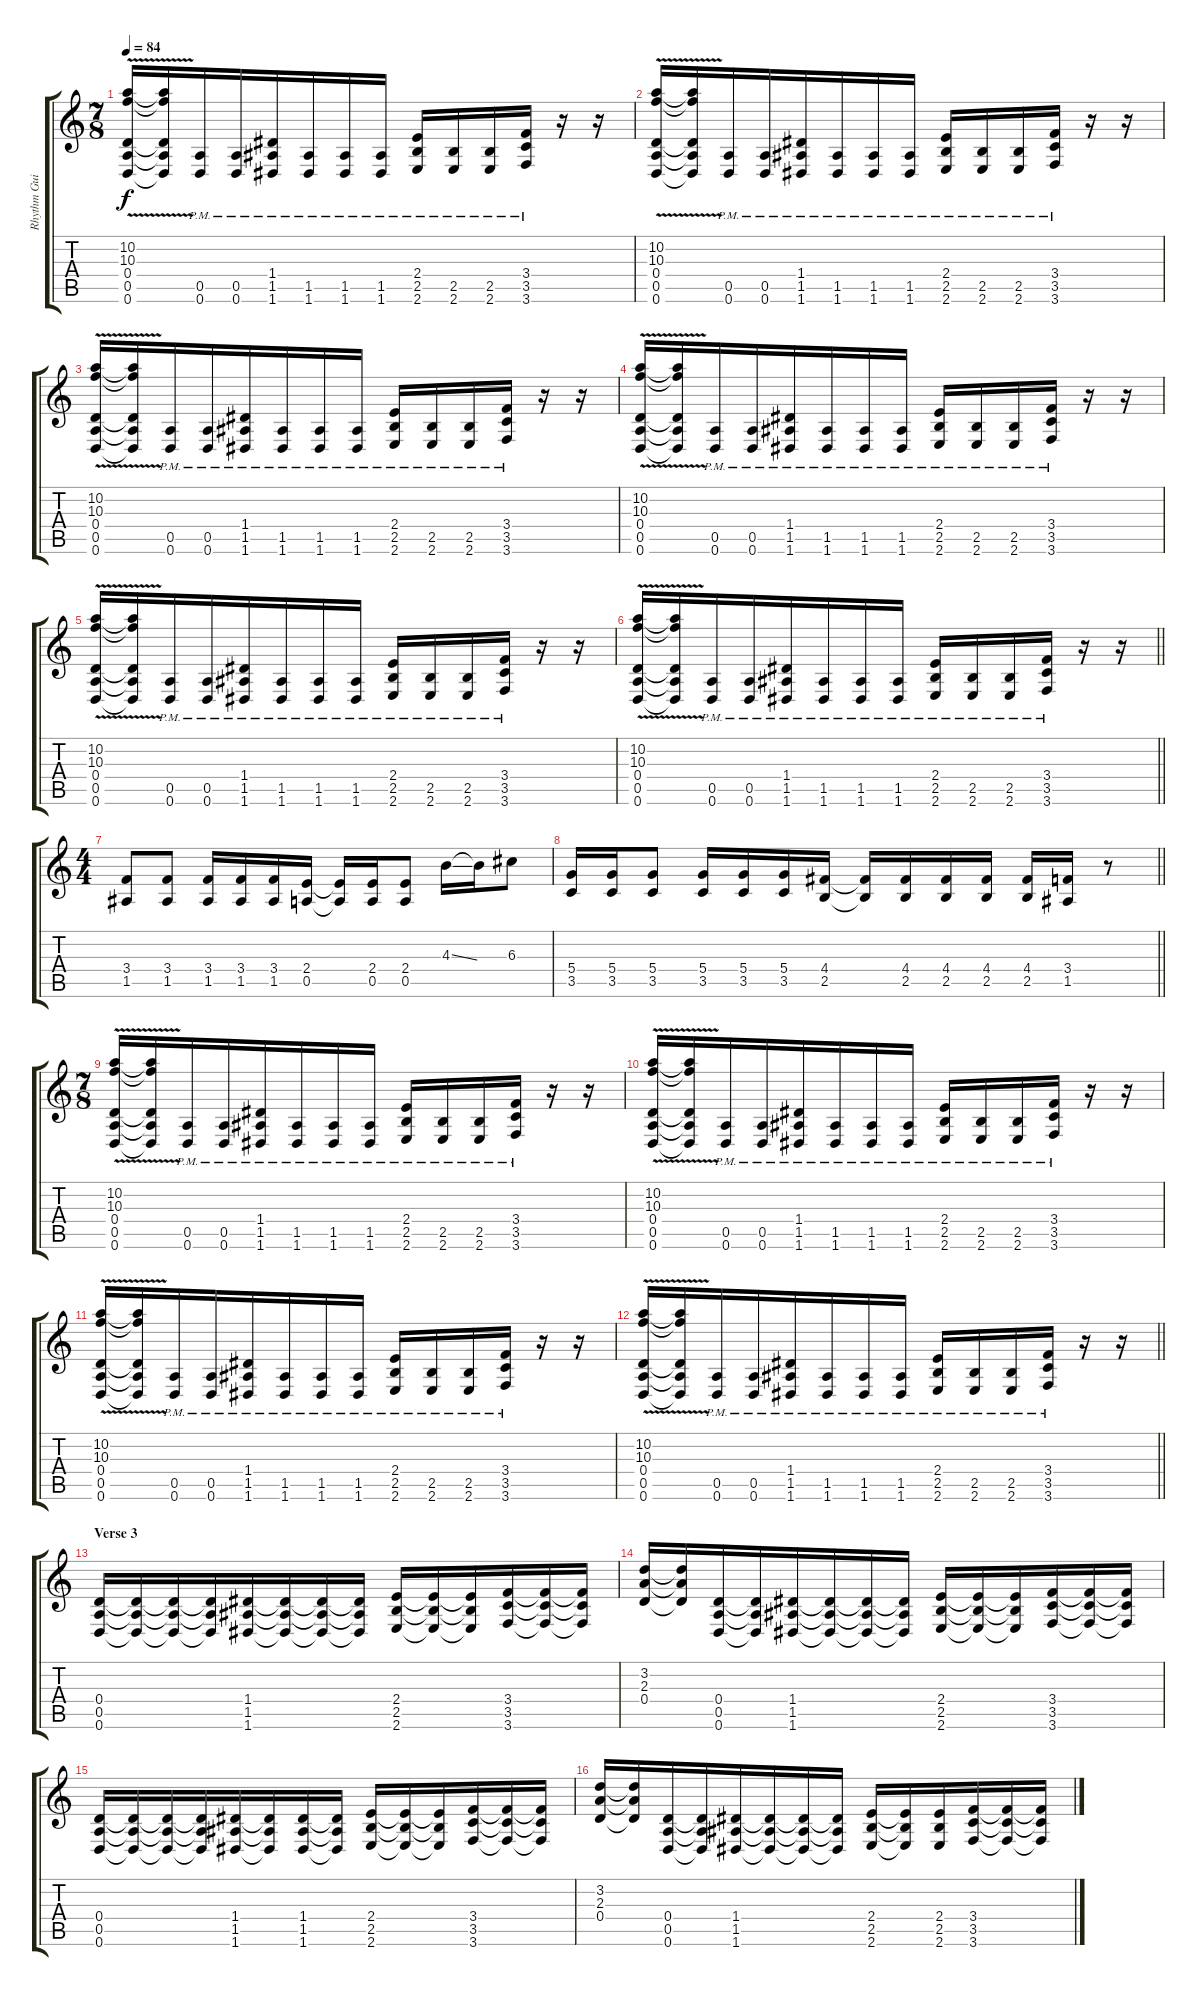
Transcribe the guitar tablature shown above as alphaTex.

\track ("Rhythm Guitar 2" "Rhythm Gui") {instrument distortionguitar}
\staff {score tabs}
\tuning (E4 B3 G3 D3 A2 D2) {hide}
\ts (7 8)
\tempo 84
\clef g2
\ks c
(10.2{v} 10.3{v} 0.4 0.5 0.6).16{dy f} (10.2{t} 10.3{t} 0.4{t} 0.5{t} 0.6{t}).16 (0.5{pm} 0.6{pm}).16 (0.5{pm} 0.6{pm}).16 (1.4{pm} 1.5{pm} 1.6{pm}).16 (1.5{pm} 1.6{pm}).16 (1.5{pm} 1.6{pm}).16 (1.5{pm} 1.6{pm}).16 (2.4{pm} 2.5{pm} 2.6{pm}).16 (2.5{pm} 2.6{pm}).16 (2.5{pm} 2.6{pm}).16 (3.4{pm} 3.5{pm} 3.6{pm}).16 r.16 r.16 |
(10.2{v} 10.3{v} 0.4 0.5 0.6).16 (10.2{t} 10.3{t} 0.4{t} 0.5{t} 0.6{t}).16 (0.5{pm} 0.6{pm}).16 (0.5{pm} 0.6{pm}).16 (1.4{pm} 1.5{pm} 1.6{pm}).16 (1.5{pm} 1.6{pm}).16 (1.5{pm} 1.6{pm}).16 (1.5{pm} 1.6{pm}).16 (2.4{pm} 2.5{pm} 2.6{pm}).16 (2.5{pm} 2.6{pm}).16 (2.5{pm} 2.6{pm}).16 (3.4{pm} 3.5{pm} 3.6{pm}).16 r.16 r.16 |
(10.2{v} 10.3{v} 0.4 0.5 0.6).16 (10.2{t} 10.3{t} 0.4{t} 0.5{t} 0.6{t}).16 (0.5{pm} 0.6{pm}).16 (0.5{pm} 0.6{pm}).16 (1.4{pm} 1.5{pm} 1.6{pm}).16 (1.5{pm} 1.6{pm}).16 (1.5{pm} 1.6{pm}).16 (1.5{pm} 1.6{pm}).16 (2.4{pm} 2.5{pm} 2.6{pm}).16 (2.5{pm} 2.6{pm}).16 (2.5{pm} 2.6{pm}).16 (3.4{pm} 3.5{pm} 3.6{pm}).16 r.16 r.16 |
(10.2{v} 10.3{v} 0.4 0.5 0.6).16 (10.2{t} 10.3{t} 0.4{t} 0.5{t} 0.6{t}).16 (0.5{pm} 0.6{pm}).16 (0.5{pm} 0.6{pm}).16 (1.4{pm} 1.5{pm} 1.6{pm}).16 (1.5{pm} 1.6{pm}).16 (1.5{pm} 1.6{pm}).16 (1.5{pm} 1.6{pm}).16 (2.4{pm} 2.5{pm} 2.6{pm}).16 (2.5{pm} 2.6{pm}).16 (2.5{pm} 2.6{pm}).16 (3.4{pm} 3.5{pm} 3.6{pm}).16 r.16 r.16 |
(10.2{v} 10.3{v} 0.4 0.5 0.6).16 (10.2{t} 10.3{t} 0.4{t} 0.5{t} 0.6{t}).16 (0.5{pm} 0.6{pm}).16 (0.5{pm} 0.6{pm}).16 (1.4{pm} 1.5{pm} 1.6{pm}).16 (1.5{pm} 1.6{pm}).16 (1.5{pm} 1.6{pm}).16 (1.5{pm} 1.6{pm}).16 (2.4{pm} 2.5{pm} 2.6{pm}).16 (2.5{pm} 2.6{pm}).16 (2.5{pm} 2.6{pm}).16 (3.4{pm} 3.5{pm} 3.6{pm}).16 r.16 r.16 |
\barLineRight lightlight
(10.2{v} 10.3{v} 0.4 0.5 0.6).16 (10.2{t} 10.3{t} 0.4{t} 0.5{t} 0.6{t}).16 (0.5{pm} 0.6{pm}).16 (0.5{pm} 0.6{pm}).16 (1.4{pm} 1.5{pm} 1.6{pm}).16 (1.5{pm} 1.6{pm}).16 (1.5{pm} 1.6{pm}).16 (1.5{pm} 1.6{pm}).16 (2.4{pm} 2.5{pm} 2.6{pm}).16 (2.5{pm} 2.6{pm}).16 (2.5{pm} 2.6{pm}).16 (3.4{pm} 3.5{pm} 3.6{pm}).16 r.16 r.16 |
\ts (4 4)
(3.4 1.5).8 (3.4 1.5).8 (3.4 1.5).16 (3.4 1.5).16 (3.4 1.5).16 (2.4 0.5).16 (2.4{t} 0.5{t}).16 (2.4 0.5).16 (2.4 0.5).8 4.3{ss}.16 4.3{t}.16 6.3.8 |
\barLineRight lightlight
(5.4 3.5).16 (5.4 3.5).16 (5.4 3.5).8 (5.4 3.5).16 (5.4 3.5).16 (5.4 3.5).16 (4.4 2.5).16 (4.4{t} 2.5{t}).16 (4.4 2.5).16 (4.4 2.5).16 (4.4 2.5).16 (4.4 2.5).16 (3.4 1.5).16 r.8 |
\ts (7 8)
(10.2{v} 10.3{v} 0.4 0.5 0.6).16 (10.2{t} 10.3{t} 0.4{t} 0.5{t} 0.6{t}).16 (0.5{pm} 0.6{pm}).16 (0.5{pm} 0.6{pm}).16 (1.4{pm} 1.5{pm} 1.6{pm}).16 (1.5{pm} 1.6{pm}).16 (1.5{pm} 1.6{pm}).16 (1.5{pm} 1.6{pm}).16 (2.4{pm} 2.5{pm} 2.6{pm}).16 (2.5{pm} 2.6{pm}).16 (2.5{pm} 2.6{pm}).16 (3.4{pm} 3.5{pm} 3.6{pm}).16 r.16 r.16 |
(10.2{v} 10.3{v} 0.4 0.5 0.6).16 (10.2{t} 10.3{t} 0.4{t} 0.5{t} 0.6{t}).16 (0.5{pm} 0.6{pm}).16 (0.5{pm} 0.6{pm}).16 (1.4{pm} 1.5{pm} 1.6{pm}).16 (1.5{pm} 1.6{pm}).16 (1.5{pm} 1.6{pm}).16 (1.5{pm} 1.6{pm}).16 (2.4{pm} 2.5{pm} 2.6{pm}).16 (2.5{pm} 2.6{pm}).16 (2.5{pm} 2.6{pm}).16 (3.4{pm} 3.5{pm} 3.6{pm}).16 r.16 r.16 |
(10.2{v} 10.3{v} 0.4 0.5 0.6).16 (10.2{t} 10.3{t} 0.4{t} 0.5{t} 0.6{t}).16 (0.5{pm} 0.6{pm}).16 (0.5{pm} 0.6{pm}).16 (1.4{pm} 1.5{pm} 1.6{pm}).16 (1.5{pm} 1.6{pm}).16 (1.5{pm} 1.6{pm}).16 (1.5{pm} 1.6{pm}).16 (2.4{pm} 2.5{pm} 2.6{pm}).16 (2.5{pm} 2.6{pm}).16 (2.5{pm} 2.6{pm}).16 (3.4{pm} 3.5{pm} 3.6{pm}).16 r.16 r.16 |
\barLineRight lightlight
(10.2{v} 10.3{v} 0.4 0.5 0.6).16 (10.2{t} 10.3{t} 0.4{t} 0.5{t} 0.6{t}).16 (0.5{pm} 0.6{pm}).16 (0.5{pm} 0.6{pm}).16 (1.4{pm} 1.5{pm} 1.6{pm}).16 (1.5{pm} 1.6{pm}).16 (1.5{pm} 1.6{pm}).16 (1.5{pm} 1.6{pm}).16 (2.4{pm} 2.5{pm} 2.6{pm}).16 (2.5{pm} 2.6{pm}).16 (2.5{pm} 2.6{pm}).16 (3.4{pm} 3.5{pm} 3.6{pm}).16 r.16 r.16 |
\section ("" "Verse 3")
(0.4 0.5 0.6).16 (0.4{t} 0.5{t} 0.6{t}).16 (0.4{t} 0.5{t} 0.6{t}).16 (0.4{t} 0.5{t} 0.6{t}).16 (1.4 1.5 1.6).16 (1.4{t} 1.5{t} 1.6{t}).16 (1.4{t} 1.5{t} 1.6{t}).16 (1.4{t} 1.5{t} 1.6{t}).16 (2.4 2.5 2.6).16 (2.4{t} 2.5{t} 2.6{t}).16 (2.4{t} 2.5{t} 2.6{t}).16 (3.4 3.5 3.6).16 (3.4{t} 3.5{t} 3.6{t}).16 (3.4{t} 3.5{t} 3.6{t}).16 |
(3.2 2.3 0.4).16 (3.2{t} 2.3{t} 0.4{t}).16 (0.4 0.5 0.6).16 (0.4{t} 0.5{t} 0.6{t}).16 (1.4 1.5 1.6).16 (1.4{t} 1.5{t} 1.6{t}).16 (1.4{t} 1.5{t} 1.6{t}).16 (1.4{t} 1.5{t} 1.6{t}).16 (2.4 2.5 2.6).16 (2.4{t} 2.5{t} 2.6{t}).16 (2.4{t} 2.5{t} 2.6{t}).16 (3.4 3.5 3.6).16 (3.4{t} 3.5{t} 3.6{t}).16 (3.4{t} 3.5{t} 3.6{t}).16 |
(0.4 0.5 0.6).16 (0.4{t} 0.5{t} 0.6{t}).16 (0.4{t} 0.5{t} 0.6{t}).16 (0.4{t} 0.5{t} 0.6{t}).16 (1.4 1.5 1.6).16 (1.4{t} 1.5{t} 1.6{t}).16 (1.4 1.5 1.6).16 (1.4{t} 1.5{t} 1.6{t}).16 (2.4 2.5 2.6).16 (2.4{t} 2.5{t} 2.6{t}).16 (2.4{t} 2.5{t} 2.6{t}).16 (3.4 3.5 3.6).16 (3.4{t} 3.5{t} 3.6{t}).16 (3.4{t} 3.5{t} 3.6{t}).16 |
(3.2 2.3 0.4).16 (3.2{t} 2.3{t} 0.4{t}).16 (0.4 0.5 0.6).16 (0.4{t} 0.5{t} 0.6{t}).16 (1.4 1.5 1.6).16 (1.4{t} 1.5{t} 1.6{t}).16 (1.4{t} 1.5{t} 1.6{t}).16 (1.4{t} 1.5{t} 1.6{t}).16 (2.4 2.5 2.6).16 (2.4{t} 2.5{t} 2.6{t}).16 (2.4 2.5 2.6).16 (3.4 3.5 3.6).16 (3.4{t} 3.5{t} 3.6{t}).16 (3.4{t} 3.5{t} 3.6{t}).16
